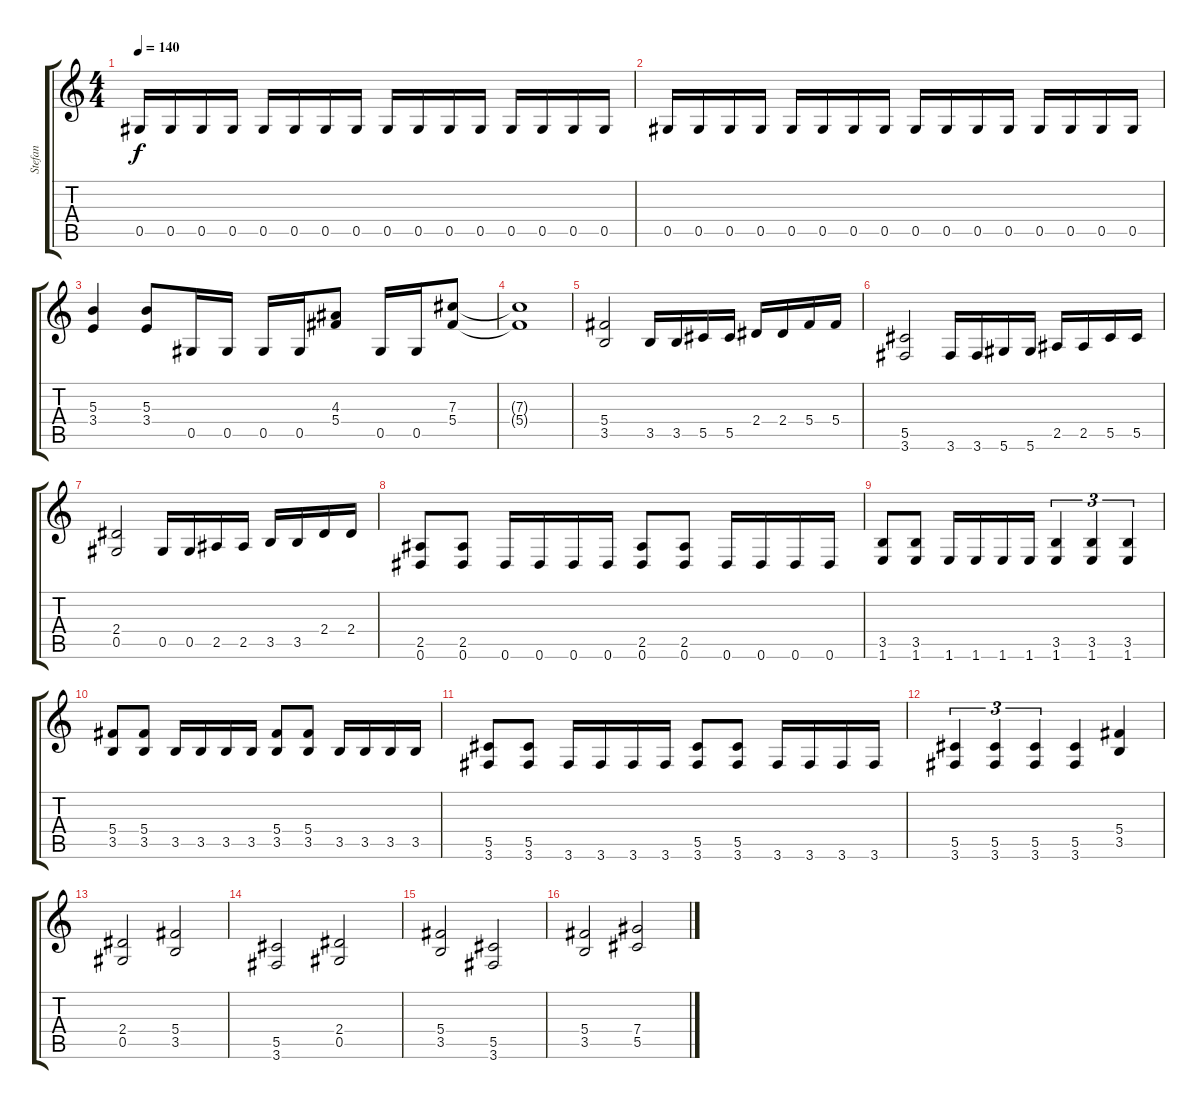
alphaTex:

\track ("Stefan" "Stefan") {instrument distortionguitar}
\staff {score tabs}
\tuning (Eb4 Bb3 Gb3 Db3 Ab2 Eb2) {hide}
\ts (4 4)
\tempo 140
\clef g2
\ks c
0.5.16{dy f} 0.5.16 0.5.16 0.5.16 0.5.16 0.5.16 0.5.16 0.5.16 0.5.16 0.5.16 0.5.16 0.5.16 0.5.16 0.5.16 0.5.16 0.5.16 |
0.5.16 0.5.16 0.5.16 0.5.16 0.5.16 0.5.16 0.5.16 0.5.16 0.5.16 0.5.16 0.5.16 0.5.16 0.5.16 0.5.16 0.5.16 0.5.16 |
(5.3 3.4).4 (5.3 3.4).8 0.5.16 0.5.16 0.5.16 0.5.16 (4.3 5.4).8 0.5.16 0.5.16 (7.3 5.4).8 |
(7.3{t} 5.4{t}).1 |
(5.4 3.5).2 3.5.16 3.5.16 5.5.16 5.5.16 2.4.16 2.4.16 5.4.16 5.4.16 |
(5.5 3.6).2 3.6.16 3.6.16 5.6.16 5.6.16 2.5.16 2.5.16 5.5.16 5.5.16 |
(2.4 0.5).2 0.5.16 0.5.16 2.5.16 2.5.16 3.5.16 3.5.16 2.4.16 2.4.16 |
(2.5 0.6).8 (2.5 0.6).8 0.6.16 0.6.16 0.6.16 0.6.16 (2.5 0.6).8 (2.5 0.6).8 0.6.16 0.6.16 0.6.16 0.6.16 |
(3.5 1.6).8 (3.5 1.6).8 1.6.16 1.6.16 1.6.16 1.6.16 (3.5 1.6).4{tu (3 2)} (3.5 1.6).4{tu (3 2)} (3.5 1.6).4{tu (3 2)} |
(5.4 3.5).8 (5.4 3.5).8 3.5.16 3.5.16 3.5.16 3.5.16 (5.4 3.5).8 (5.4 3.5).8 3.5.16 3.5.16 3.5.16 3.5.16 |
(5.5 3.6).8 (5.5 3.6).8 3.6.16 3.6.16 3.6.16 3.6.16 (5.5 3.6).8 (5.5 3.6).8 3.6.16 3.6.16 3.6.16 3.6.16 |
(5.5 3.6).4{tu (3 2)} (5.5 3.6).4{tu (3 2)} (5.5 3.6).4{tu (3 2)} (5.5 3.6).4 (5.4 3.5).4 |
(2.4 0.5).2 (5.4 3.5).2 |
(5.5 3.6).2 (2.4 0.5).2 |
(5.4 3.5).2 (5.5 3.6).2 |
(5.4 3.5).2 (7.4 5.5).2
